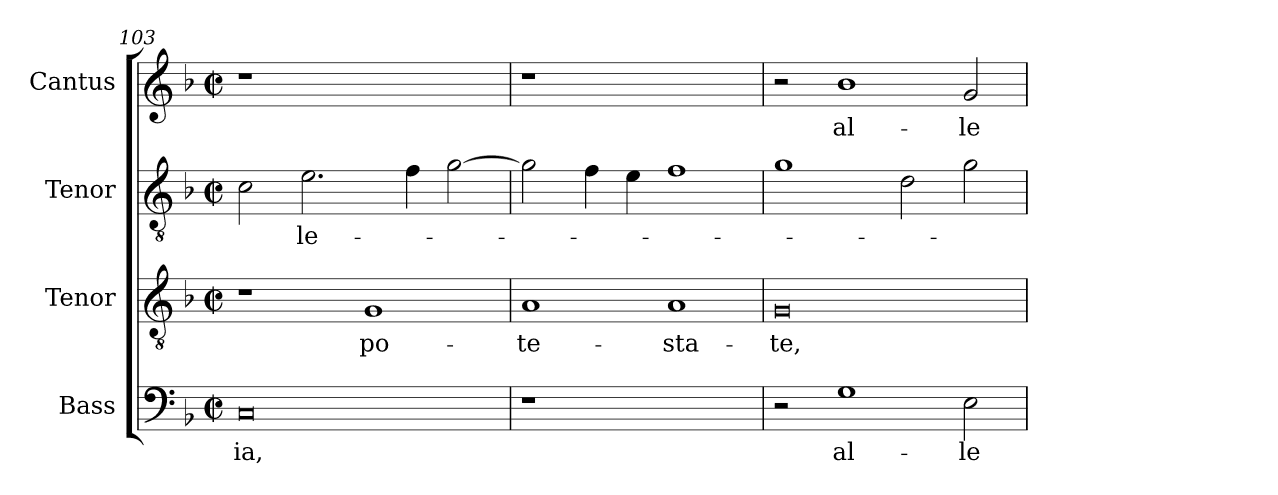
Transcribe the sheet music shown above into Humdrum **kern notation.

**kern	**text	**kern	**text	**kern	**text	**kern	**text
*part4	*part4	*part3	*part3	*part2	*part2	*part1	*part1
*staff4	*staff4	*staff3	*staff3	*staff2	*staff2	*staff1	*staff1
*I"Bass	*	*I"Tenor	*	*I"Tenor	*	*I"Cantus	*
*	*	*I'Tenor	*	*	*	*	*
*clefF4	*	*clefGv2	*	*clefGv2	*	*clefG2	*
*	*	*ITrd7c12	*	*ITrd7c12	*	*	*
*k[b-]	*	*k[b-]	*	*k[b-]	*	*k[b-]	*
*F:	*	*F:	*	*F:	*	*F:	*
*M2/2	*	*M2/2	*	*M2/2	*	*M2/2	*
*met(c|)	*	*met(c|)	*	*met(c|)	*	*met(c|)	*
=103	=103	=103	=103	=103	=103	=103	=103
!	!LO:LY:b:color=#000000	!	!	!	!	!LO:N:vis=1	!
0Ci	-ia,	1r	.	2Ci\	.	1r	.
!	!	!	!	!	!LO:LY:b:color=#000000	!	!
.	.	.	.	2.Ei\	-le-	.	.
!	!	!	!LO:LY:b:color=#000000	!	!	!	!
.	.	1GGi	po-	.	.	1ryy	.
.	.	.	.	4Fi\	.	.	.
.	.	.	.	[>2Gi\	.	.	.
=104	=104	=104	=104	=104	=104	=104	=104
!LO:N:vis=1	!	!	!	!	!	!	!
!	!	!	!LO:LY:b:color=#000000	!	!	!LO:N:vis=1	!
1r	.	1AAi	-te-	2Gi\]	.	1r	.
.	.	.	.	4Fi\	.	.	.
.	.	.	.	4Ei\	.	.	.
!	!	!	!LO:LY:b:color=#000000	!	!	!	!
1ryy	.	1AAi	-sta-	1Fi	.	1ryy	.
=105	=105	=105	=105	=105	=105	=105	=105
!	!	!	!LO:LY:b:color=#000000	!	!	!	!
2r	.	0GGi	-te,	1Gi	.	2r	.
!	!LO:LY:b:color=#000000	!	!	!	!	!	!
!	!	!	!	!	!	!	!LO:LY:b:color=#000000
1Gi	al-	.	.	.	.	1b-i	al-
.	.	.	.	2Di\	.	.	.
!	!LO:LY:b:color=#000000	!	!	!	!	!	!
!	!	!	!	!	!	!	!LO:LY:b:color=#000000
2Ei\	-le-	.	.	2Gi\	.	2gi/	-le-
=	=	=	=	=	=	=	=
*-	*-	*-	*-	*-	*-	*-	*-
